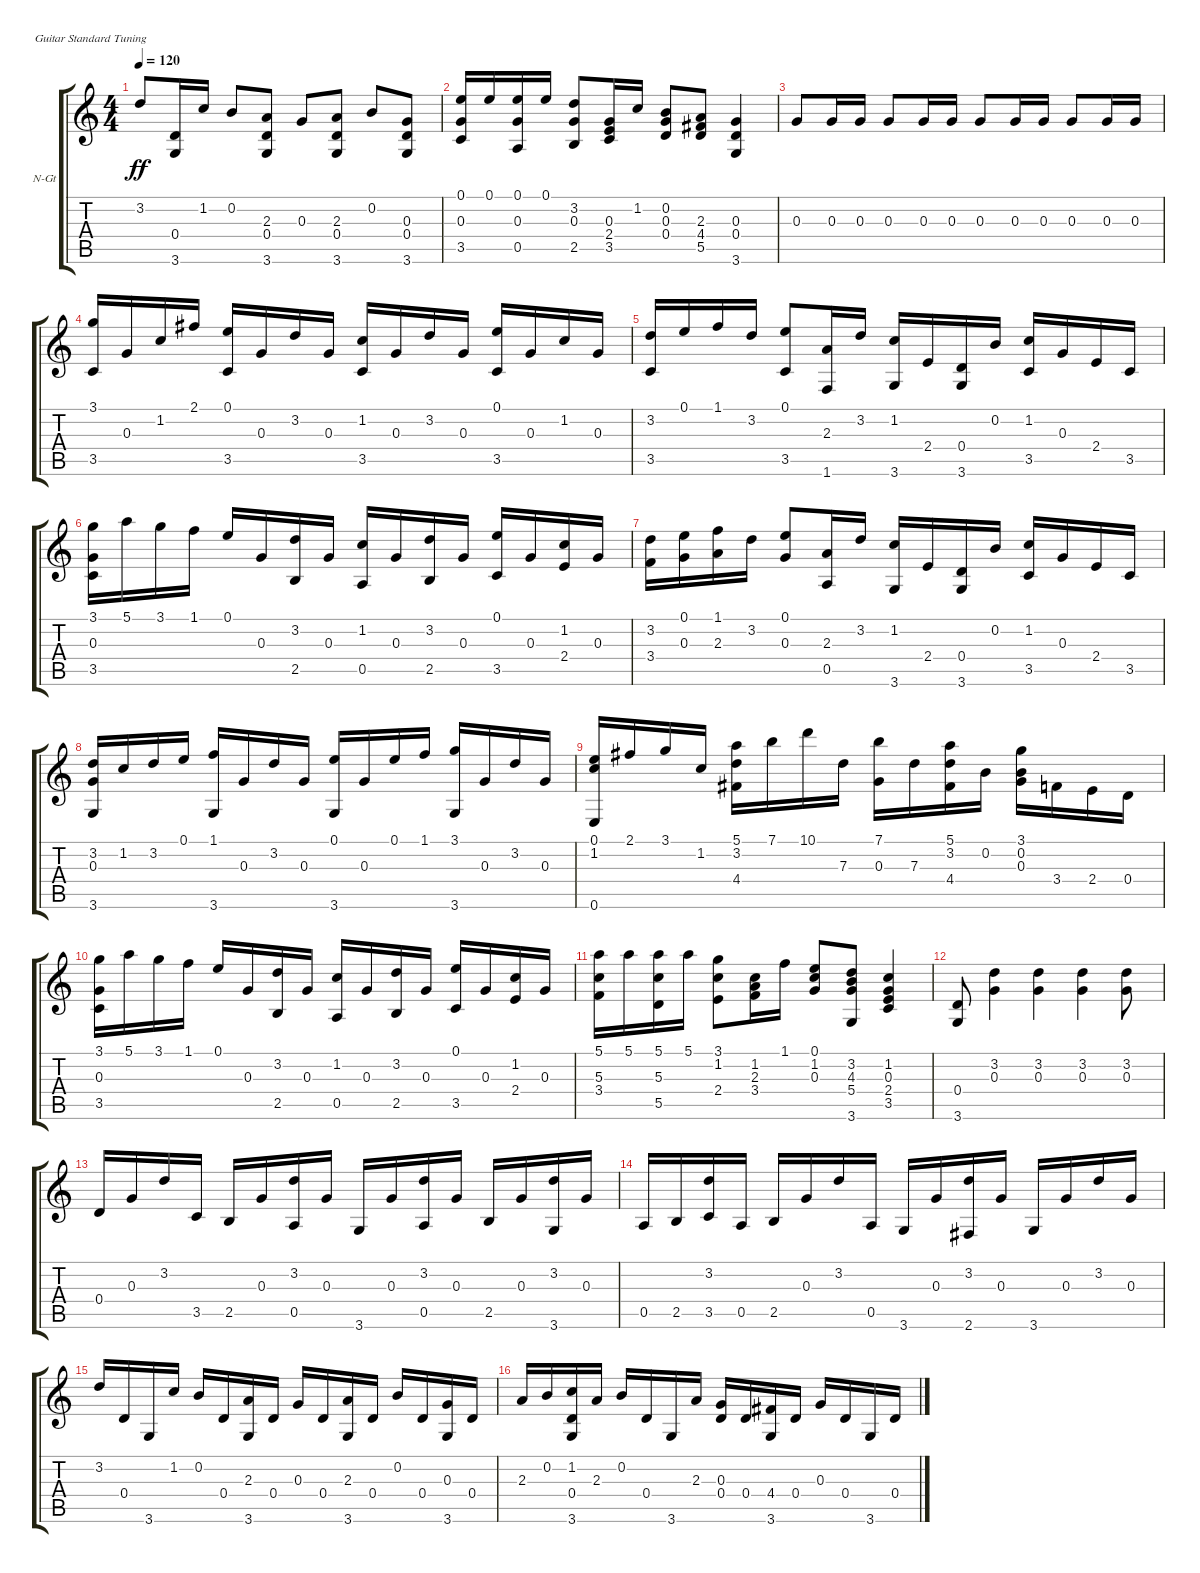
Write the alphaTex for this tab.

\bracketExtendMode groupsimilarinstruments
\firstSystemTrackNameOrientation horizontal
\otherSystemsTrackNameOrientation horizontal
\track ("" "N-Gt") {mute instrument acousticguitarnylon}
\staff {score tabs}
\tuning (E4 B3 G3 D3 A2 E2)
\ts (4 4)
\tempo 120
\clef g2
\ks c
3.2.8{dy ff} (0.4 3.6).16 1.2.16 0.2.8 (2.3 0.4 3.6).8 0.3.8 (2.3 0.4 3.6).8 0.2.8 (0.3 0.4 3.6).8 |
(0.1 0.3 3.5).16 0.1.16 (0.1 0.3 0.5).16 0.1.16 (3.2 0.3 2.5).8 (0.3 2.4 3.5).16 1.2.16 (0.2 0.3 0.4).8 (2.3 4.4 5.5).8 (0.3 0.4 3.6).4 |
0.3.8 0.3.16 0.3.16 0.3.8 0.3.16 0.3.16 0.3.8 0.3.16 0.3.16 0.3.8 0.3.16 0.3.16 |
(3.1 3.5).16 0.3.16 1.2.16 2.1.16 (0.1 3.5).16 0.3.16 3.2.16 0.3.16 (1.2 3.5).16 0.3.16 3.2.16 0.3.16 (0.1 3.5).16 0.3.16 1.2.16 0.3.16 |
(3.2 3.5).16 0.1.16 1.1.16 3.2.16 (0.1 3.5).8 (2.3 1.6).16 3.2.16 (1.2 3.6).16 2.4.16 (0.4 3.6).16 0.2.16 (1.2 3.5).16 0.3.16 2.4.16 3.5.16 |
(3.1 0.3 3.5).16 5.1.16 3.1.16 1.1.16 0.1.16 0.3.16 (3.2 2.5).16 0.3.16 (1.2 0.5).16 0.3.16 (3.2 2.5).16 0.3.16 (0.1 3.5).16 0.3.16 (1.2 2.4).16 0.3.16 |
(3.2 3.4).16 (0.1 0.3).16 (1.1 2.3).16 3.2.16 (0.1 0.3).8 (2.3 0.5).16 3.2.16 (1.2 3.6).16 2.4.16 (0.4 3.6).16 0.2.16 (1.2 3.5).16 0.3.16 2.4.16 3.5.16 |
(3.2 0.3 3.6).16 1.2.16 3.2.16 0.1.16 (1.1 3.6).16 0.3.16 3.2.16 0.3.16 (0.1 3.6).16 0.3.16 0.1.16 1.1.16 (3.1 3.6).16 0.3.16 3.2.16 0.3.16 |
(0.1 1.2 0.6).16 2.1.16 3.1.16 1.2.16 (5.1 3.2 4.4).16 7.1.16 10.1.16 7.3.16 (7.1 0.3).16 7.3.16 (5.1 3.2 4.4).16 0.2.16 (3.1 0.2 0.3).16 3.4.16 2.4.16 0.4.16 |
(3.1 0.3 3.5).16 5.1.16 3.1.16 1.1.16 0.1.16 0.3.16 (3.2 2.5).16 0.3.16 (1.2 0.5).16 0.3.16 (3.2 2.5).16 0.3.16 (0.1 3.5).16 0.3.16 (1.2 2.4).16 0.3.16 |
(5.1 5.3 3.4).16 5.1.16 (5.1 5.3 5.5).16 5.1.16 (3.1 1.2 2.4).8 (1.2 2.3 3.4).16 1.1.16 (0.1 1.2 0.3).8 (3.2 4.3 5.4 3.6).8 (1.2 0.3 2.4 3.5).4 |
(0.4 3.6).8 (3.2 0.3).4 (3.2 0.3).4 (3.2 0.3).4 (3.2 0.3).8 |
0.4.16 0.3.16 3.2.16 3.5.16 2.5.16 0.3.16 (3.2 0.5).16 0.3.16 3.6.16 0.3.16 (3.2 0.5).16 0.3.16 2.5.16 0.3.16 (3.2 3.6).16 0.3.16 |
0.5.16 2.5.16 (3.2 3.5).16 0.5.16 2.5.16 0.3.16 3.2.16 0.5.16 3.6.16 0.3.16 (3.2 2.6).16 0.3.16 3.6.16 0.3.16 3.2.16 0.3.16 |
3.2.16 0.4.16 3.6.16 1.2.16 0.2.16 0.4.16 (2.3 3.6).16 0.4.16 0.3.16 0.4.16 (2.3 3.6).16 0.4.16 0.2.16 0.4.16 (0.3 3.6).16 0.4.16 |
2.3.16 0.2.16 (1.2 0.4 3.6).16 2.3.16 0.2.16 0.4.16 3.6.16 2.3.16 (0.3 0.4).16 0.4.16 (4.4 3.6).16 0.4.16 0.3.16 0.4.16 3.6.16 0.4.16
